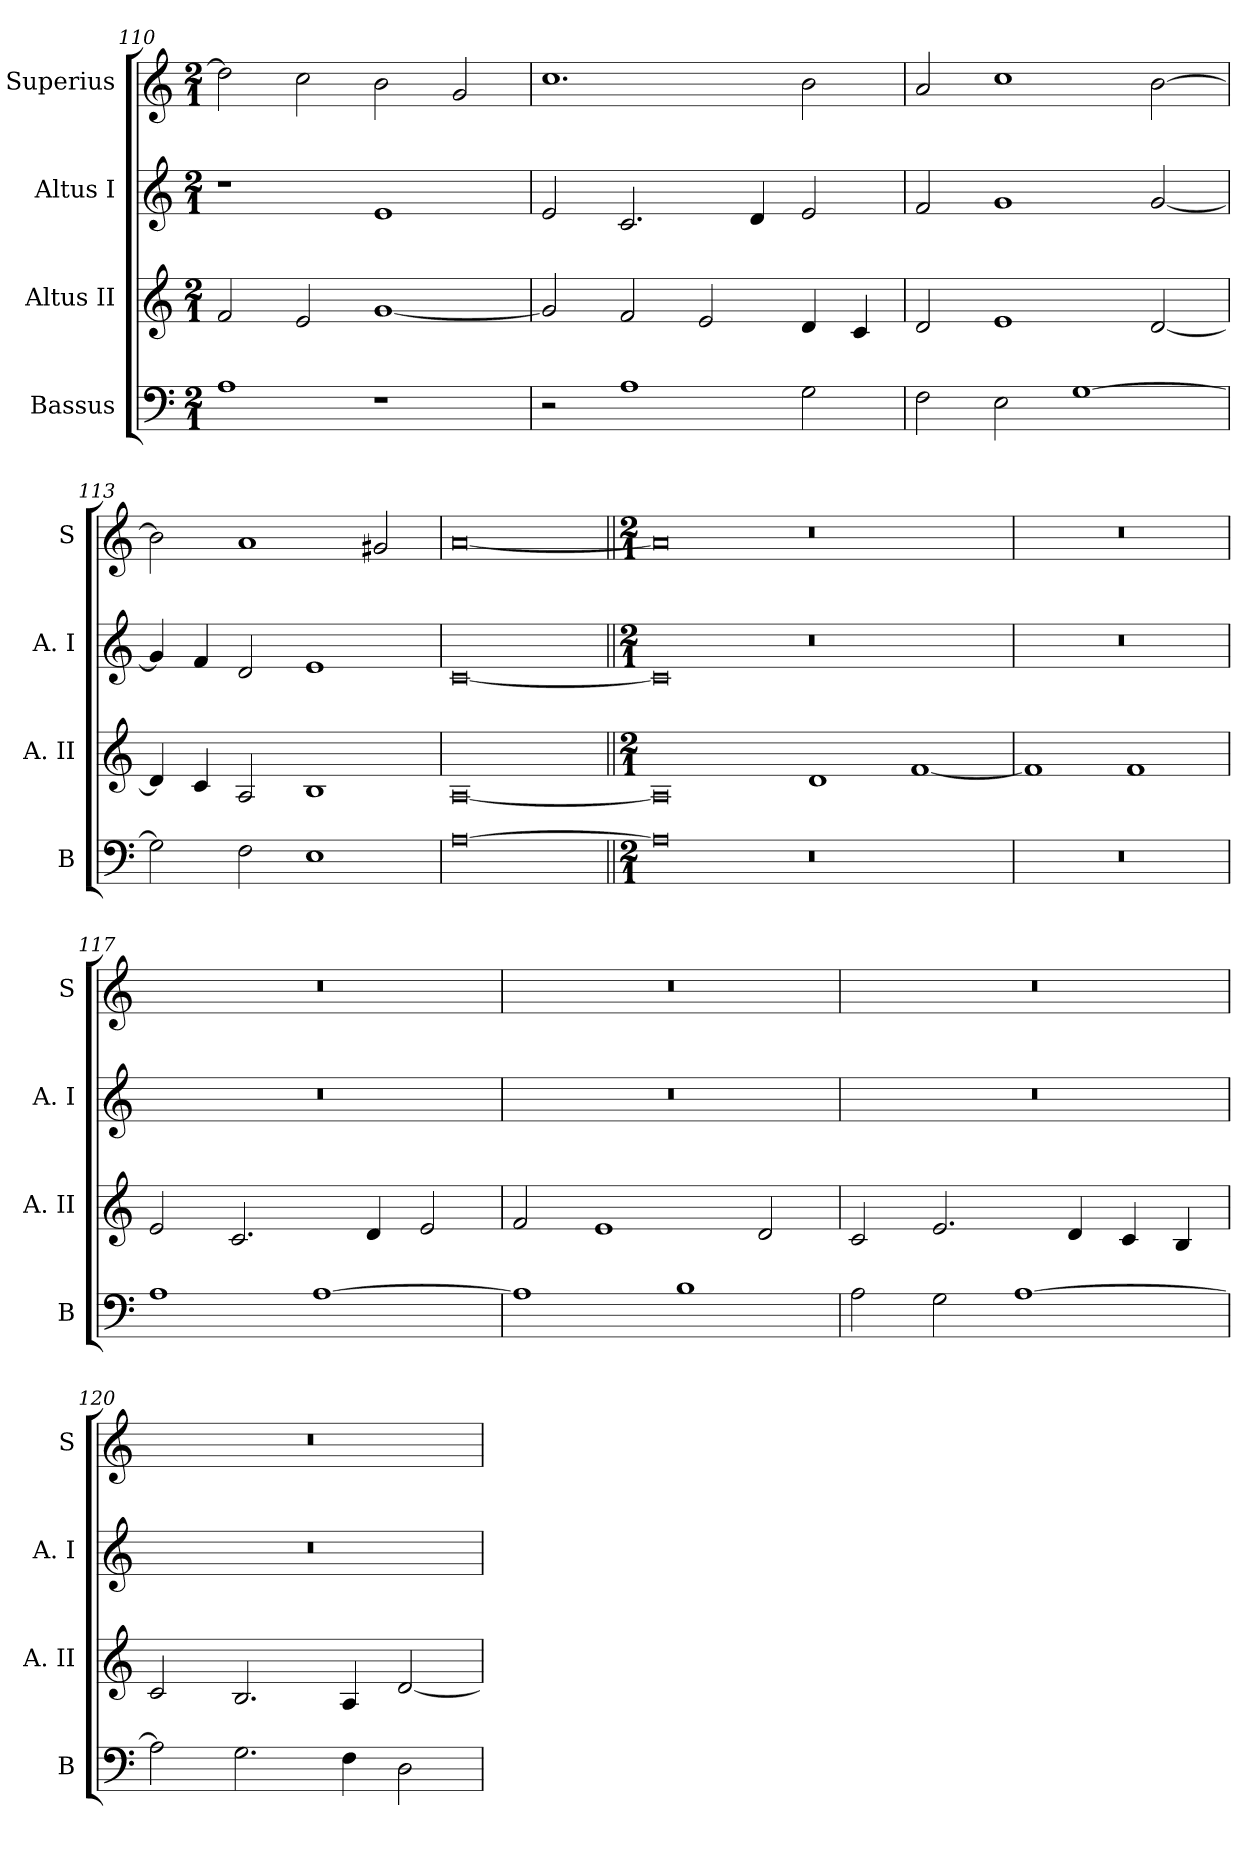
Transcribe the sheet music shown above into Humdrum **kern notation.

**kern	**kern	**kern	**kern
*part4	*part3	*part2	*part1
*staff4	*staff3	*staff2	*staff1
*I"Bassus	*I"Altus II	*I"Altus I	*I"Superius
*I'B	*I'A. II	*I'A. I	*I'S
*clefF4	*clefG2	*clefG2	*clefG2
*k[]	*k[]	*k[]	*k[]
*C:	*C:	*C:	*C:
*M2/1	*M2/1	*M2/1	*M2/1
=110	=110	=110	=110
1A	2f	1r	2dd]
.	2e	.	2cc
1r	[1g	1e	2b
.	.	.	2g
=111	=111	=111	=111
2r	2g]	2e	1.cc
1A	2f	2.c	.
.	2e	.	.
.	.	4d	.
2G	4d	2e	2b
.	4c	.	.
=112	=112	=112	=112
2F	2d	2f	2a
2E	1e	1g	1cc
[1G	.	.	.
.	[2d	[2g	[2b
=113	=113	=113	=113
2G]	4d]	4g]	2b]
.	4c	4f	.
2F	2A	2d	1a
1E	1B	1e	.
.	.	.	2g#X
=114	=114	=114	=114
[0A	[0A	[0c	[0a
=115||	=115||	=115||	=115||
*M2/1	*M2/1	*M2/1	*M2/1
0A]	0A]	0c]	0a]
0r	1d	0r	0r
.	[1f	.	.
=116	=116	=116	=116
0r	1f]	0r	0r
.	1f	.	.
=117	=117	=117	=117
1A	2e	0r	0r
.	2.c	.	.
[1A	.	.	.
.	4d	.	.
.	2e	.	.
=118	=118	=118	=118
1A]	2f	0r	0r
.	1e	.	.
1B	.	.	.
.	2d	.	.
=119	=119	=119	=119
2A	2c	0r	0r
2G	2.e	.	.
[1A	.	.	.
.	4d	.	.
.	4c	.	.
.	4B	.	.
=120	=120	=120	=120
2A]	2c	0r	0r
2.G	2.B	.	.
4F	4A	.	.
2D	[2d	.	.
=	=	=	=
*-	*-	*-	*-
